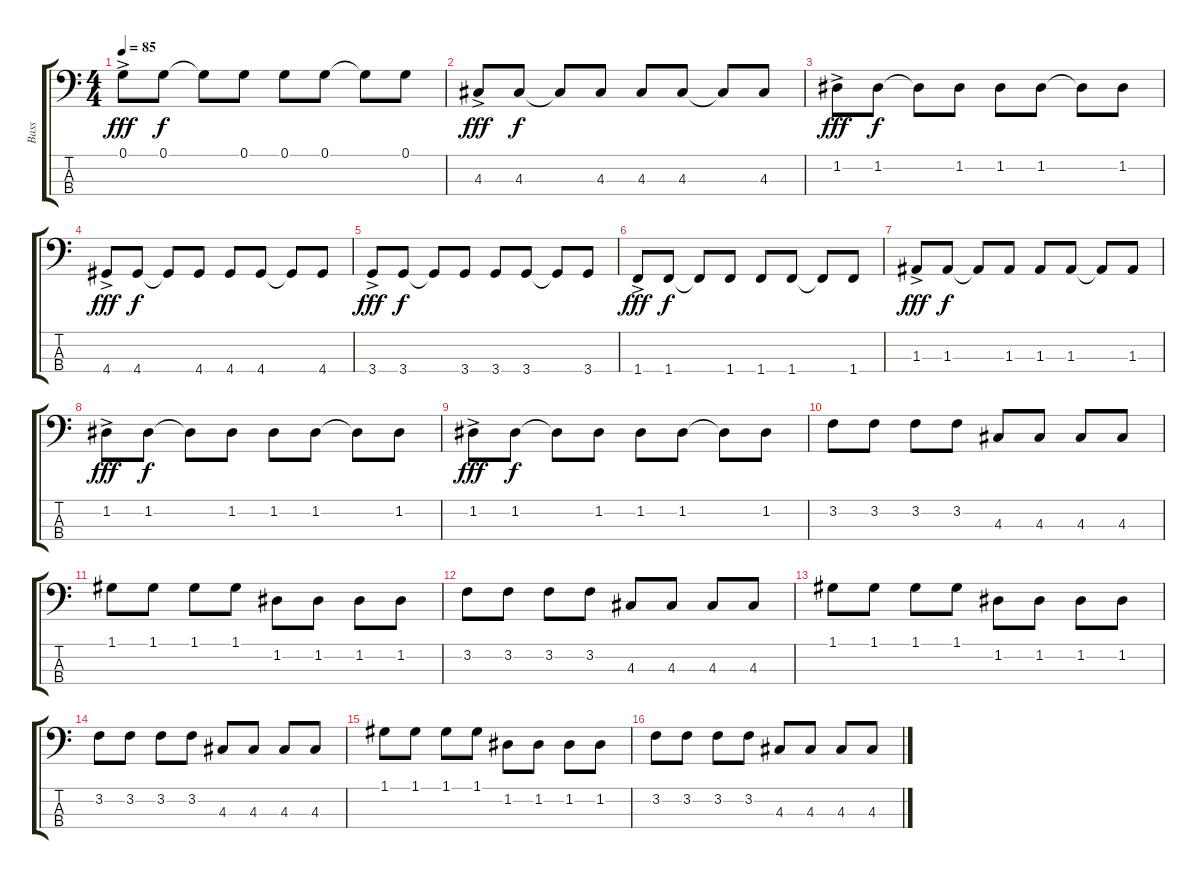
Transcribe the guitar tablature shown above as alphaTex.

\track ("Bass" "Bass") {instrument electricbassfinger}
\staff {score tabs}
\tuning (G2 D2 A1 E1) {hide}
\ts (4 4)
\tempo 85
\clef f4
\ks c
0.1{ac}.8{dy fff} 0.1.8{dy f} 0.1{t}.8 0.1.8 0.1.8 0.1.8 0.1{t}.8 0.1.8 |
4.3{ac}.8{dy fff} 4.3.8{dy f} 4.3{t}.8 4.3.8 4.3.8 4.3.8 4.3{t}.8 4.3.8 |
1.2{ac}.8{dy fff} 1.2.8{dy f} 1.2{t}.8 1.2.8 1.2.8 1.2.8 1.2{t}.8 1.2.8 |
4.4{ac}.8{dy fff} 4.4.8{dy f} 4.4{t}.8 4.4.8 4.4.8 4.4.8 4.4{t}.8 4.4.8 |
3.4{ac}.8{dy fff} 3.4.8{dy f} 3.4{t}.8 3.4.8 3.4.8 3.4.8 3.4{t}.8 3.4.8 |
1.4{ac}.8{dy fff} 1.4.8{dy f} 1.4{t}.8 1.4.8 1.4.8 1.4.8 1.4{t}.8 1.4.8 |
1.3{ac}.8{dy fff} 1.3.8{dy f} 1.3{t}.8 1.3.8 1.3.8 1.3.8 1.3{t}.8 1.3.8 |
1.2{ac}.8{dy fff} 1.2.8{dy f} 1.2{t}.8 1.2.8 1.2.8 1.2.8 1.2{t}.8 1.2.8 |
1.2{ac}.8{dy fff} 1.2.8{dy f} 1.2{t}.8 1.2.8 1.2.8 1.2.8 1.2{t}.8 1.2.8 |
3.2.8 3.2.8 3.2.8 3.2.8 4.3.8 4.3.8 4.3.8 4.3.8 |
1.1.8 1.1.8 1.1.8 1.1.8 1.2.8 1.2.8 1.2.8 1.2.8 |
3.2.8 3.2.8 3.2.8 3.2.8 4.3.8 4.3.8 4.3.8 4.3.8 |
1.1.8 1.1.8 1.1.8 1.1.8 1.2.8 1.2.8 1.2.8 1.2.8 |
3.2.8 3.2.8 3.2.8 3.2.8 4.3.8 4.3.8 4.3.8 4.3.8 |
1.1.8 1.1.8 1.1.8 1.1.8 1.2.8 1.2.8 1.2.8 1.2.8 |
3.2.8 3.2.8 3.2.8 3.2.8 4.3.8 4.3.8 4.3.8 4.3.8
